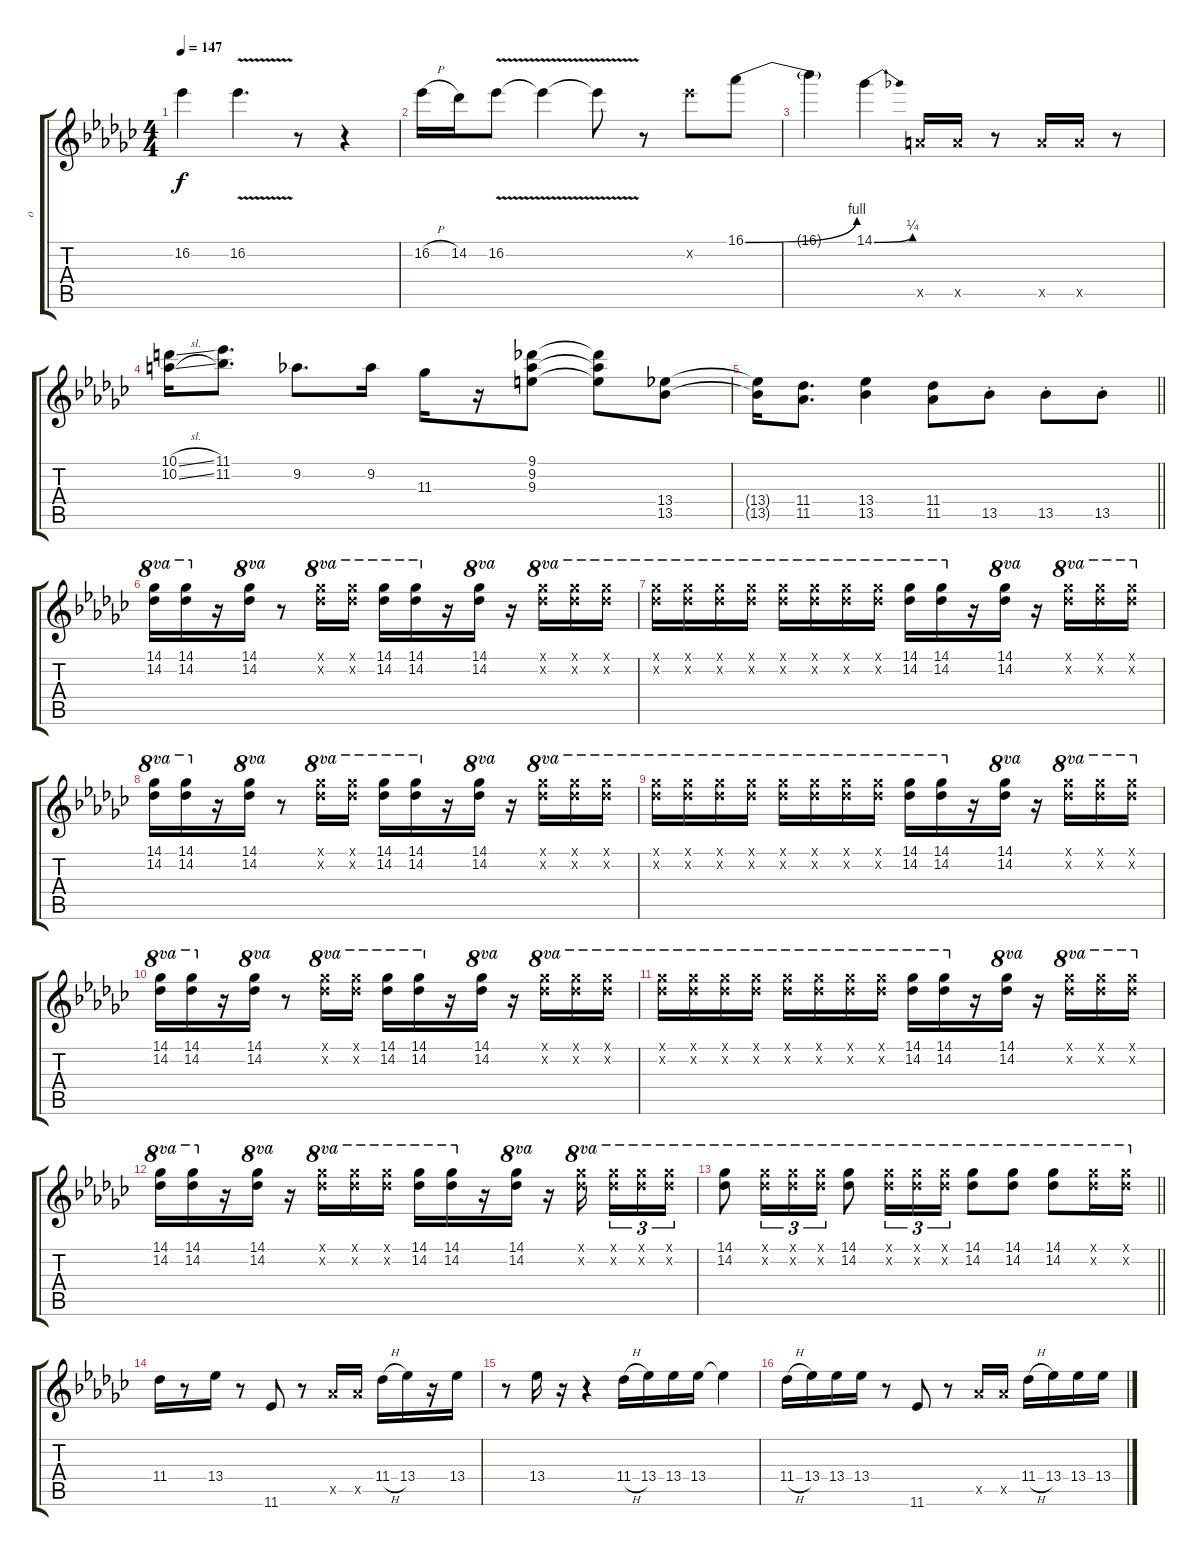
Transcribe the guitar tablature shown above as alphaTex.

\track ("o" "o") {instrument overdrivenguitar}
\staff {score tabs}
\tuning (E4 B3 G3 D3 A2 E2) {hide}
\ts (4 4)
\tempo 147
\clef g2
\ks gb
16.2{t}.4{dy f} 16.2{v}.4{d} r.8 r.4 |
16.2{h}.16 14.2.16 16.2{v}.8 16.2{v t}.4 16.2{v t}.8 r.8 16.2{x}.8 16.1{be (bend 0 0 60 4)}.8 |
16.1{t}.4 14.1{be (bend 0 0 60 1)}.4 12.5{x}.16 12.5{x}.16 r.8 12.5{x}.16 12.5{x}.16 r.8 |
(10.1{sl} 10.2{sl}).16 (11.1 11.2).8{d} 9.2.8{d} 9.2.16 11.3.16 r.16 (9.1 9.2 9.3).8 (9.1{t} 9.2{t} 9.3{t}).8 (13.4 13.5).8 |
\barLineRight lightlight
(13.4{t} 13.5{t}).16 (11.4 11.5).8{d} (13.4 13.5).4 (11.4 11.5).8 13.5{st}.8 13.5{st}.8 13.5{st}.8 |
\section ("" " ")
(14.1 14.2).16{ot 8va} (14.1 14.2).16{ot 8va} r.16 (14.1 14.2).16{ot 8va} r.8 (14.1{x} 14.2{x}).16{ot 8va} (14.1{x} 14.2{x}).16{ot 8va} (14.1 14.2).16{ot 8va} (14.1 14.2).16{ot 8va} r.16 (14.1 14.2).16{ot 8va} r.16 (14.1{x} 14.2{x}).16{ot 8va} (14.1{x} 14.2{x}).16{ot 8va} (14.1{x} 14.2{x}).16{ot 8va} |
(14.1{x} 14.2{x}).16{ot 8va} (14.1{x} 14.2{x}).16{ot 8va} (14.1{x} 14.2{x}).16{ot 8va} (14.1{x} 14.2{x}).16{ot 8va} (14.1{x} 14.2{x}).16{ot 8va} (14.1{x} 14.2{x}).16{ot 8va} (14.1{x} 14.2{x}).16{ot 8va} (14.1{x} 14.2{x}).16{ot 8va} (14.1 14.2).16{ot 8va} (14.1 14.2).16{ot 8va} r.16 (14.1 14.2).16{ot 8va} r.16 (14.1{x} 14.2{x}).16{ot 8va} (14.1{x} 14.2{x}).16{ot 8va} (14.1{x} 14.2{x}).16{ot 8va} |
(14.1 14.2).16{ot 8va} (14.1 14.2).16{ot 8va} r.16 (14.1 14.2).16{ot 8va} r.8 (14.1{x} 14.2{x}).16{ot 8va} (14.1{x} 14.2{x}).16{ot 8va} (14.1 14.2).16{ot 8va} (14.1 14.2).16{ot 8va} r.16 (14.1 14.2).16{ot 8va} r.16 (14.1{x} 14.2{x}).16{ot 8va} (14.1{x} 14.2{x}).16{ot 8va} (14.1{x} 14.2{x}).16{ot 8va} |
(14.1{x} 14.2{x}).16{ot 8va} (14.1{x} 14.2{x}).16{ot 8va} (14.1{x} 14.2{x}).16{ot 8va} (14.1{x} 14.2{x}).16{ot 8va} (14.1{x} 14.2{x}).16{ot 8va} (14.1{x} 14.2{x}).16{ot 8va} (14.1{x} 14.2{x}).16{ot 8va} (14.1{x} 14.2{x}).16{ot 8va} (14.1 14.2).16{ot 8va} (14.1 14.2).16{ot 8va} r.16 (14.1 14.2).16{ot 8va} r.16 (14.1{x} 14.2{x}).16{ot 8va} (14.1{x} 14.2{x}).16{ot 8va} (14.1{x} 14.2{x}).16{ot 8va} |
(14.1 14.2).16{ot 8va} (14.1 14.2).16{ot 8va} r.16 (14.1 14.2).16{ot 8va} r.8 (14.1{x} 14.2{x}).16{ot 8va} (14.1{x} 14.2{x}).16{ot 8va} (14.1 14.2).16{ot 8va} (14.1 14.2).16{ot 8va} r.16 (14.1 14.2).16{ot 8va} r.16 (14.1{x} 14.2{x}).16{ot 8va} (14.1{x} 14.2{x}).16{ot 8va} (14.1{x} 14.2{x}).16{ot 8va} |
(14.1{x} 14.2{x}).16{ot 8va} (14.1{x} 14.2{x}).16{ot 8va} (14.1{x} 14.2{x}).16{ot 8va} (14.1{x} 14.2{x}).16{ot 8va} (14.1{x} 14.2{x}).16{ot 8va} (14.1{x} 14.2{x}).16{ot 8va} (14.1{x} 14.2{x}).16{ot 8va} (14.1{x} 14.2{x}).16{ot 8va} (14.1 14.2).16{ot 8va} (14.1 14.2).16{ot 8va} r.16 (14.1 14.2).16{ot 8va} r.16 (14.1{x} 14.2{x}).16{ot 8va} (14.1{x} 14.2{x}).16{ot 8va} (14.1{x} 14.2{x}).16{ot 8va} |
(14.1 14.2).16{ot 8va} (14.1 14.2).16{ot 8va} r.16 (14.1 14.2).16{ot 8va} r.16 (14.1{x} 14.2{x}).16{ot 8va} (14.1{x} 14.2{x}).16{ot 8va} (14.1{x} 14.2{x}).16{ot 8va} (14.1 14.2).16{ot 8va} (14.1 14.2).16{ot 8va} r.16 (14.1 14.2).16{ot 8va} r.16 (14.1{x} 14.2{x}).16{ot 8va beam splitsecondary} (14.1{x} 14.2{x}).16{tu (3 2) ot 8va} (14.1{x} 14.2{x}).16{tu (3 2) ot 8va} (14.1{x} 14.2{x}).16{tu (3 2) ot 8va} |
\barLineRight lightlight
(14.1 14.2).8{ot 8va} (14.1{x} 14.2{x}).16{tu (3 2) ot 8va} (14.1{x} 14.2{x}).16{tu (3 2) ot 8va} (14.1{x} 14.2{x}).16{tu (3 2) ot 8va} (14.1 14.2).8{ot 8va} (14.1{x} 14.2{x}).16{tu (3 2) ot 8va} (14.1{x} 14.2{x}).16{tu (3 2) ot 8va} (14.1{x} 14.2{x}).16{tu (3 2) ot 8va} (14.1 14.2).8{ot 8va} (14.1 14.2).8{ot 8va} (14.1 14.2).8{ot 8va} (14.1{x} 14.2{x}).16{ot 8va} (14.1{x} 14.2{x}).16{ot 8va} |
\section ("" " ")
11.4.16 r.8 13.4.16 r.8 11.6.8 r.8 11.5{x}.16 11.5{x}.16 11.4{h}.16 13.4.16 r.16 13.4.16 |
r.8 13.4.16 r.16 r.4 11.4{h}.16 13.4.16 13.4.16 13.4.16 13.4{t}.4 |
11.4{h}.16 13.4.16 13.4.16 13.4.16 r.8 11.6.8 r.8 11.5{x}.16 11.5{x}.16 11.4{h}.16 13.4.16 13.4.16 13.4.16
